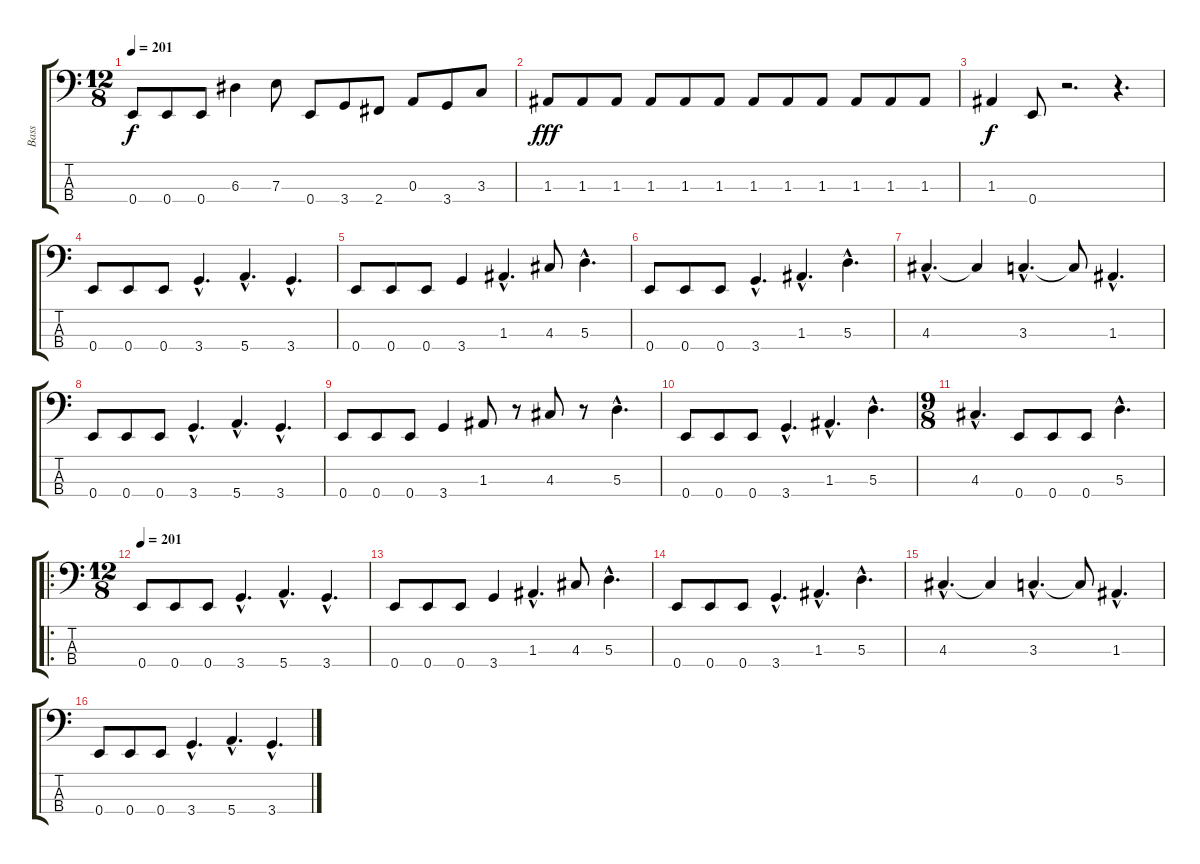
\track ("Bass" "Bass") {instrument electricbassfinger}
\staff {score tabs}
\tuning (G2 D2 A1 E1) {hide}
\ts (12 8)
\tempo 201
\clef f4
\ks c
0.4.8{dy f} 0.4.8 0.4.8 6.3.4 7.3.8 0.4.8 3.4.8 2.4.8 0.3.8 3.4.8 3.3.8 |
1.3.8{dy fff} 1.3.8 1.3.8 1.3.8 1.3.8 1.3.8 1.3.8 1.3.8 1.3.8 1.3.8 1.3.8 1.3.8 |
1.3.4{dy f} 0.4.8 r.2{d} r.4{d} |
0.4.8 0.4.8 0.4.8 3.4{hac}.4{d} 5.4{hac}.4{d} 3.4{hac}.4{d} |
0.4.8 0.4.8 0.4.8 3.4.4 1.3{hac}.4{d} 4.3.8 5.3{hac}.4{d} |
0.4.8 0.4.8 0.4.8 3.4{hac}.4{d} 1.3{hac}.4{d} 5.3{hac}.4{d} |
4.3{hac}.4{d} 4.3{t}.4 3.3{hac}.4{d} 3.3{t}.8 1.3{hac}.4{d} |
0.4.8 0.4.8 0.4.8 3.4{hac}.4{d} 5.4{hac}.4{d} 3.4{hac}.4{d} |
0.4.8 0.4.8 0.4.8 3.4.4 1.3.8 r.8 4.3.8 r.8 5.3{hac}.4{d} |
0.4.8 0.4.8 0.4.8 3.4{hac}.4{d} 1.3{hac}.4{d} 5.3{hac}.4{d} |
\ts (9 8)
4.3{hac}.4{d} 0.4.8 0.4.8 0.4.8 5.3{hac}.4{d} |
\ro
\ts (12 8)
\tempo 201
0.4.8 0.4.8 0.4.8 3.4{hac}.4{d} 5.4{hac}.4{d} 3.4{hac}.4{d} |
0.4.8 0.4.8 0.4.8 3.4.4 1.3{hac}.4{d} 4.3.8 5.3{hac}.4{d} |
0.4.8 0.4.8 0.4.8 3.4{hac}.4{d} 1.3{hac}.4{d} 5.3{hac}.4{d} |
4.3{hac}.4{d} 4.3{t}.4 3.3{hac}.4{d} 3.3{t}.8 1.3{hac}.4{d} |
0.4.8 0.4.8 0.4.8 3.4{hac}.4{d} 5.4{hac}.4{d} 3.4{hac}.4{d}
